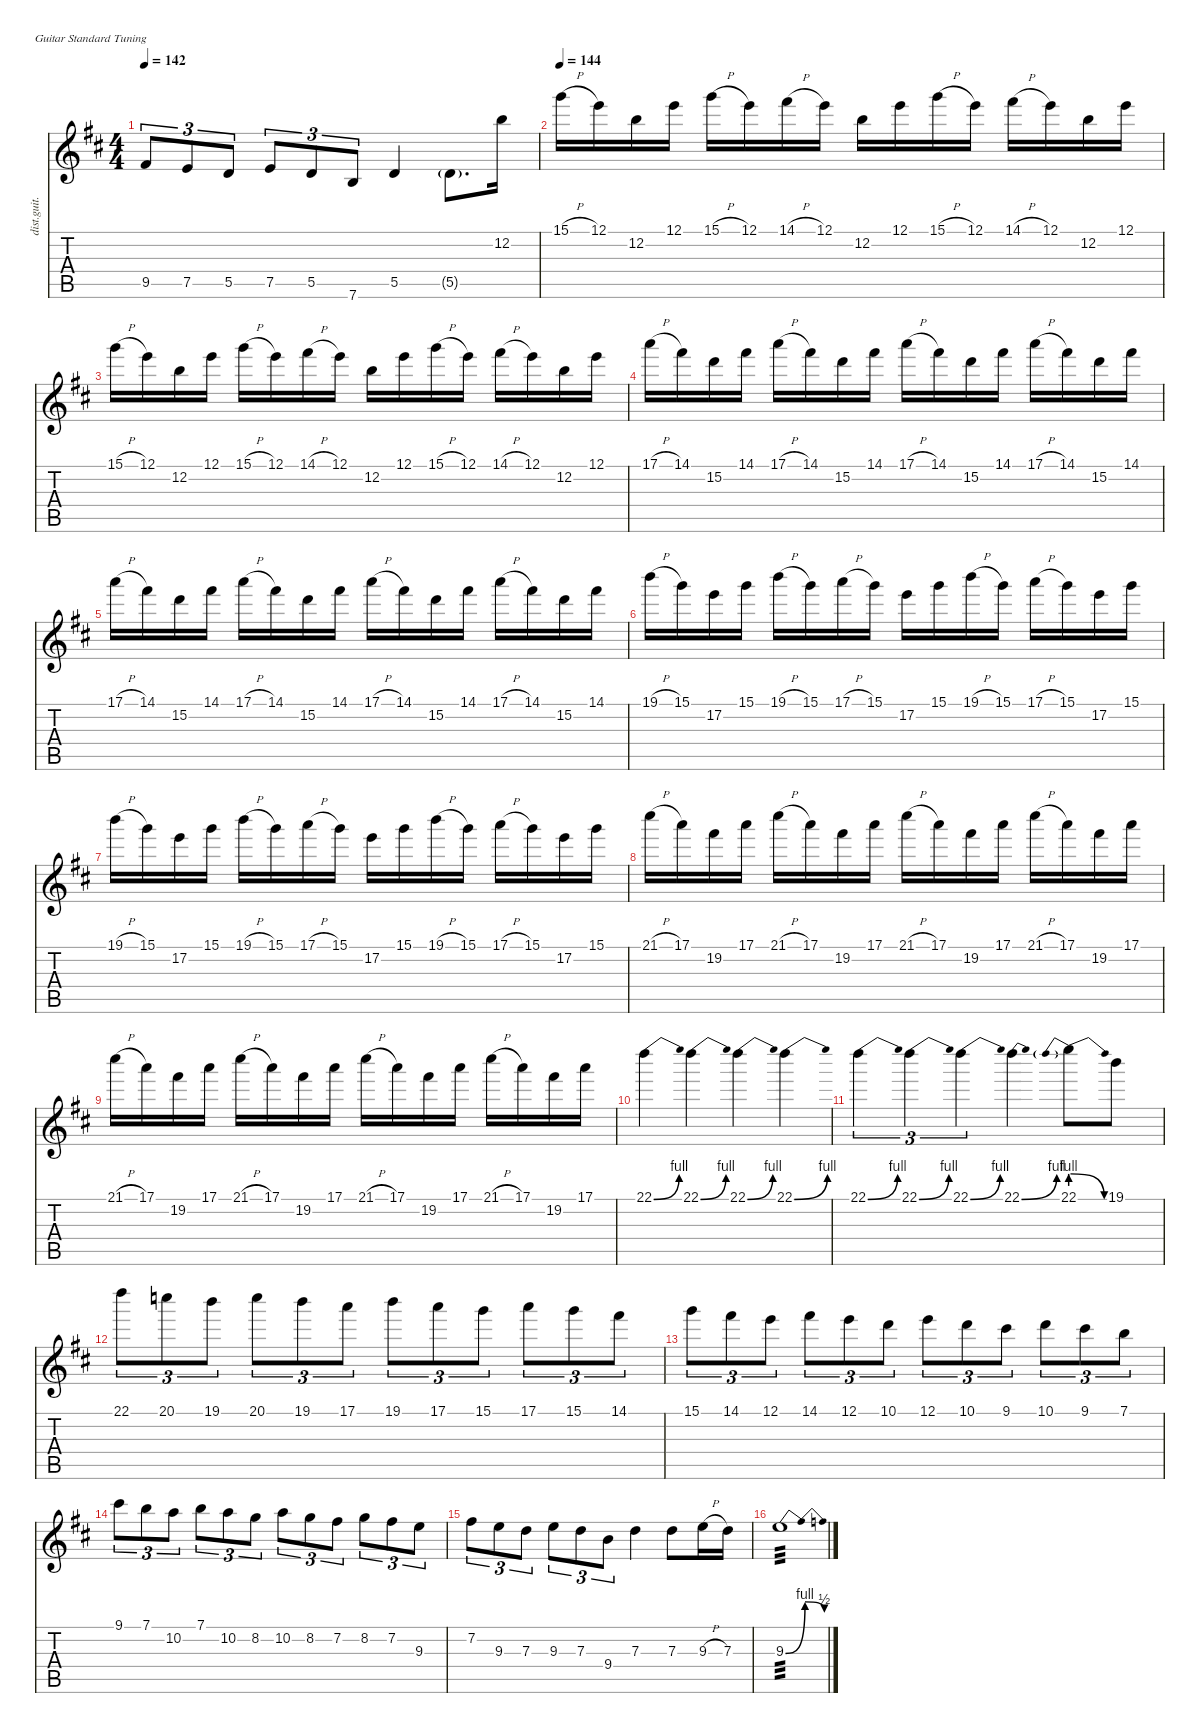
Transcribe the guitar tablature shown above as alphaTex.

\defaultSystemsLayout 4
\hideDynamics
\bracketExtendMode nobrackets
\otherSystemsTrackNameOrientation horizontal
\track ("James - Rythme Distortion" "dist.guit.") {defaultSystemsLayout 4 mute instrument distortionguitar}
\staff {score tabs}
\tuning (E4 B3 G3 D3 A2 E2)
\ts (4 4)
\tempo 142
\clef g2
\ks bminor
9.5{acc #}.8{tu (3 2) dy f beam Up} 7.5{acc forcenatural}.8{tu (3 2) beam Up} 5.5{acc forcenatural}.8{tu (3 2) beam Up} 7.5{acc forcenatural}.8{tu (3 2) beam Up} 5.5{acc forcenatural}.8{tu (3 2) beam Up} 7.6{acc forcenatural}.8{tu (3 2) beam Up} 5.5{acc forcenatural}.4{beam Up} 5.5{g acc forcenatural}.8{d dy mf beam Down} 12.2{acc forcenatural}.16{dy f beam Down} |
\tempo 144
15.1{h acc forcenatural}.16{beam Down} 12.1{acc forcenatural}.16{beam Down} 12.2{acc forcenatural}.16{beam Down} 12.1{acc forcenatural}.16{beam Down} 15.1{h acc forcenatural}.16{beam Down} 12.1{acc forcenatural}.16{beam Down} 14.1{h acc #}.16{beam Down} 12.1{acc forcenatural}.16{beam Down} 12.2{acc forcenatural}.16{beam Down} 12.1{acc forcenatural}.16{beam Down} 15.1{h acc forcenatural}.16{beam Down} 12.1{acc forcenatural}.16{beam Down} 14.1{h acc #}.16{beam Down} 12.1{acc forcenatural}.16{beam Down} 12.2{acc forcenatural}.16{beam Down} 12.1{acc forcenatural}.16{beam Down} |
15.1{h acc forcenatural}.16{beam Down} 12.1{acc forcenatural}.16{beam Down} 12.2{acc forcenatural}.16{beam Down} 12.1{acc forcenatural}.16{beam Down} 15.1{h acc forcenatural}.16{beam Down} 12.1{acc forcenatural}.16{beam Down} 14.1{h acc #}.16{beam Down} 12.1{acc forcenatural}.16{beam Down} 12.2{acc forcenatural}.16{beam Down} 12.1{acc forcenatural}.16{beam Down} 15.1{h acc forcenatural}.16{beam Down} 12.1{acc forcenatural}.16{beam Down} 14.1{h acc #}.16{beam Down} 12.1{acc forcenatural}.16{beam Down} 12.2{acc forcenatural}.16{beam Down} 12.1{acc forcenatural}.16{beam Down} |
17.1{h acc forcenatural}.16{beam Down} 14.1{acc #}.16{beam Down} 15.2{acc forcenatural}.16{beam Down} 14.1{acc #}.16{beam Down} 17.1{h acc forcenatural}.16{beam Down} 14.1{acc #}.16{beam Down} 15.2{acc forcenatural}.16{beam Down} 14.1{acc #}.16{beam Down} 17.1{h acc forcenatural}.16{beam Down} 14.1{acc #}.16{beam Down} 15.2{acc forcenatural}.16{beam Down} 14.1{acc #}.16{beam Down} 17.1{h acc forcenatural}.16{beam Down} 14.1{acc #}.16{beam Down} 15.2{acc forcenatural}.16{beam Down} 14.1{acc #}.16{beam Down} |
17.1{h acc forcenatural}.16{beam Down} 14.1{acc #}.16{beam Down} 15.2{acc forcenatural}.16{beam Down} 14.1{acc #}.16{beam Down} 17.1{h acc forcenatural}.16{beam Down} 14.1{acc #}.16{beam Down} 15.2{acc forcenatural}.16{beam Down} 14.1{acc #}.16{beam Down} 17.1{h acc forcenatural}.16{beam Down} 14.1{acc #}.16{beam Down} 15.2{acc forcenatural}.16{beam Down} 14.1{acc #}.16{beam Down} 17.1{h acc forcenatural}.16{beam Down} 14.1{acc #}.16{beam Down} 15.2{acc forcenatural}.16{beam Down} 14.1{acc #}.16{beam Down} |
19.1{h acc forcenatural}.16{beam Down} 15.1{acc forcenatural}.16{beam Down} 17.2{acc forcenatural}.16{beam Down} 15.1{acc forcenatural}.16{beam Down} 19.1{h acc forcenatural}.16{beam Down} 15.1{acc forcenatural}.16{beam Down} 17.1{h acc forcenatural}.16{beam Down} 15.1{acc forcenatural}.16{beam Down} 17.2{acc forcenatural}.16{beam Down} 15.1{acc forcenatural}.16{beam Down} 19.1{h acc forcenatural}.16{beam Down} 15.1{acc forcenatural}.16{beam Down} 17.1{h acc forcenatural}.16{beam Down} 15.1{acc forcenatural}.16{beam Down} 17.2{acc forcenatural}.16{beam Down} 15.1{acc forcenatural}.16{beam Down} |
19.1{h acc forcenatural}.16{beam Down} 15.1{acc forcenatural}.16{beam Down} 17.2{acc forcenatural}.16{beam Down} 15.1{acc forcenatural}.16{beam Down} 19.1{h acc forcenatural}.16{beam Down} 15.1{acc forcenatural}.16{beam Down} 17.1{h acc forcenatural}.16{beam Down} 15.1{acc forcenatural}.16{beam Down} 17.2{acc forcenatural}.16{beam Down} 15.1{acc forcenatural}.16{beam Down} 19.1{h acc forcenatural}.16{beam Down} 15.1{acc forcenatural}.16{beam Down} 17.1{h acc forcenatural}.16{beam Down} 15.1{acc forcenatural}.16{beam Down} 17.2{acc forcenatural}.16{beam Down} 15.1{acc forcenatural}.16{beam Down} |
21.1{h acc #}.16{beam Down} 17.1{acc forcenatural}.16{beam Down} 19.2{acc #}.16{beam Down} 17.1{acc forcenatural}.16{beam Down} 21.1{h acc #}.16{beam Down} 17.1{acc forcenatural}.16{beam Down} 19.2{acc #}.16{beam Down} 17.1{acc forcenatural}.16{beam Down} 21.1{h acc #}.16{beam Down} 17.1{acc forcenatural}.16{beam Down} 19.2{acc #}.16{beam Down} 17.1{acc forcenatural}.16{beam Down} 21.1{h acc #}.16{beam Down} 17.1{acc forcenatural}.16{beam Down} 19.2{acc #}.16{beam Down} 17.1{acc forcenatural}.16{beam Down} |
21.1{h acc #}.16{beam Down} 17.1{acc forcenatural}.16{beam Down} 19.2{acc #}.16{beam Down} 17.1{acc forcenatural}.16{beam Down} 21.1{h acc #}.16{beam Down} 17.1{acc forcenatural}.16{beam Down} 19.2{acc #}.16{beam Down} 17.1{acc forcenatural}.16{beam Down} 21.1{h acc #}.16{beam Down} 17.1{acc forcenatural}.16{beam Down} 19.2{acc #}.16{beam Down} 17.1{acc forcenatural}.16{beam Down} 21.1{h acc #}.16{beam Down} 17.1{acc forcenatural}.16{beam Down} 19.2{acc #}.16{beam Down} 17.1{acc forcenatural}.16{beam Down} |
22.1{be (bend 0 0 30 4) acc forcenatural}.4{beam Down} 22.1{be (bend 0 0 30 4) acc forcenatural}.4{beam Down} 22.1{be (bend 0 0 30 4) acc forcenatural}.4{beam Down} 22.1{be (bend 0 0 30 4) acc forcenatural}.4{beam Down} |
22.1{be (bend 0 0 30 4) acc forcenatural}.4{tu (3 2) beam Down} 22.1{be (bend 0 0 30 4) acc forcenatural}.4{tu (3 2) beam Down} 22.1{be (bend 0 0 30 4) acc forcenatural}.4{tu (3 2) beam Down} 22.1{be (bend 0 0 25.0000008 4) acc forcenatural}.4{beam Down} 22.1{be (prebendrelease 0 4 45 0)}.8{beam Down} 19.1{acc forcenatural}.8{beam Down} |
22.1{acc forcenatural}.8{tu (3 2) beam Down} 20.1{acc forcenatural}.8{tu (3 2) beam Down} 19.1{acc forcenatural}.8{tu (3 2) beam Down} 20.1{acc forcenatural}.8{tu (3 2) beam Down} 19.1{acc forcenatural}.8{tu (3 2) beam Down} 17.1{acc forcenatural}.8{tu (3 2) beam Down} 19.1{acc forcenatural}.8{tu (3 2) beam Down} 17.1{acc forcenatural}.8{tu (3 2) beam Down} 15.1{acc forcenatural}.8{tu (3 2) beam Down} 17.1{acc forcenatural}.8{tu (3 2) beam Down} 15.1{acc forcenatural}.8{tu (3 2) beam Down} 14.1{acc #}.8{tu (3 2) beam Down} |
15.1{acc forcenatural}.8{tu (3 2) beam Down} 14.1{acc #}.8{tu (3 2) beam Down} 12.1{acc forcenatural}.8{tu (3 2) beam Down} 14.1{acc #}.8{tu (3 2) beam Down} 12.1{acc forcenatural}.8{tu (3 2) beam Down} 10.1{acc forcenatural}.8{tu (3 2) beam Down} 12.1{acc forcenatural}.8{tu (3 2) beam Down} 10.1{acc forcenatural}.8{tu (3 2) beam Down} 9.1{acc #}.8{tu (3 2) beam Down} 10.1{acc forcenatural}.8{tu (3 2) beam Down} 9.1{acc #}.8{tu (3 2) beam Down} 7.1{acc forcenatural}.8{tu (3 2) beam Down} |
9.1{acc #}.8{tu (3 2) beam Down} 7.1{acc forcenatural}.8{tu (3 2) beam Down} 10.2{acc forcenatural}.8{tu (3 2) beam Down} 7.1{acc forcenatural}.8{tu (3 2) beam Down} 10.2{acc forcenatural}.8{tu (3 2) beam Down} 8.2{acc forcenatural}.8{tu (3 2) beam Down} 10.2{acc forcenatural}.8{tu (3 2) beam Down} 8.2{acc forcenatural}.8{tu (3 2) beam Down} 7.2{acc #}.8{tu (3 2) beam Down} 8.2{acc forcenatural}.8{tu (3 2) beam Down} 7.2{acc #}.8{tu (3 2) beam Down} 9.3{acc forcenatural}.8{tu (3 2) beam Down} |
7.2{acc #}.8{tu (3 2) beam Down} 9.3{acc forcenatural}.8{tu (3 2) beam Down} 7.3{acc forcenatural}.8{tu (3 2) beam Down} 9.3{acc forcenatural}.8{tu (3 2) beam Down} 7.3{acc forcenatural}.8{tu (3 2) beam Down} 9.4{acc forcenatural}.8{tu (3 2) beam Down} 7.3{acc forcenatural}.4{beam Down} 7.3{acc forcenatural}.8{beam Down} 9.3{h acc forcenatural}.16{beam Down} 7.3{acc forcenatural}.16{beam Down} |
9.3{be (bendrelease 0 0 30 4 30 4 60 2) acc forcenatural}.1{tp 3 beam Down}
